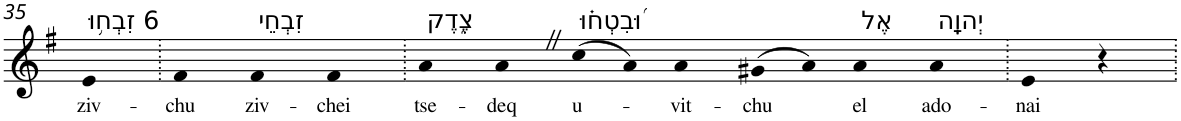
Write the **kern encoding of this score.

**kern	**text
*part1	*part1
*staff1	*staff1
*I"Piano	*
*I'Pno	*
!!LO:PB:g=z
*clefG2	*
*k[f#]	*
*G:	*
=35	=35
!LO:TX:a:t=6 זִבְח֥וּ	!
!	!LO:LY:b
4e	ziv-
=36.	=36.
!	!LO:LY:b
4f#	-chu
!LO:TX:a:t=זִבְחֵי	!
!	!LO:LY:b
4f#	ziv-
!	!LO:LY:b
4f#	-chei
=37.	=37.
!LO:TX:a:t=צֶ֑דֶק	!
!	!LO:LY:b
4a	tse-
!	!LO:LY:b
4aZ	-deq
!LO:TX:a:t=וּ֝בִטְח֗וּ	!
!	!LO:LY:b
(>8cc	u-
8a)	.
!	!LO:LY:b
4a	-vit-
!	!LO:LY:b
(>8g#X	-chu
8a)	.
!LO:TX:a:t=אֶל	!
!	!LO:LY:b
4a	el
!LO:TX:a:t=יְהוָֽה	!
!	!LO:LY:b
4a	ado-
=38.	=38.
!	!LO:LY:b
4e	-nai
4r	.
=.	=.
*-	*-
